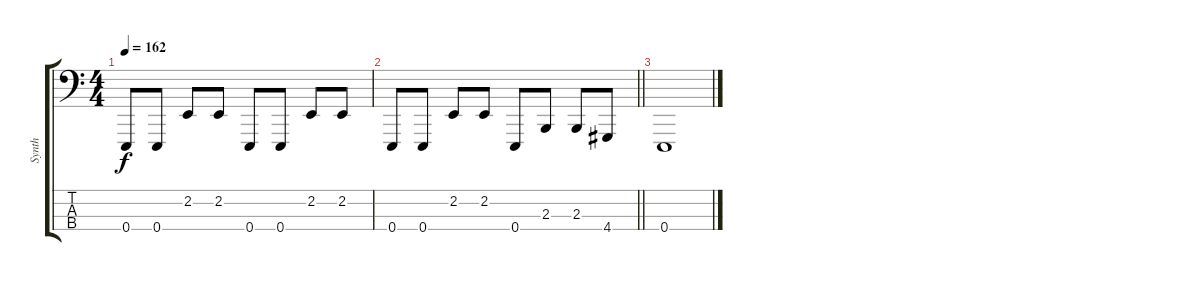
\track ("Synth" "Synth") {instrument lead2sawtooth}
\staff {score tabs}
\tuning (G2 D2 A1 E1) {hide}
\ts (4 4)
\tempo 162
\clef f4
\ks c
0.4.8{dy f} 0.4.8 2.2.8 2.2.8 0.4.8 0.4.8 2.2.8 2.2.8 |
\barLineRight lightlight
0.4.8 0.4.8 2.2.8 2.2.8 0.4.8 2.3.8 2.3.8 4.4.8 |
0.4.1
